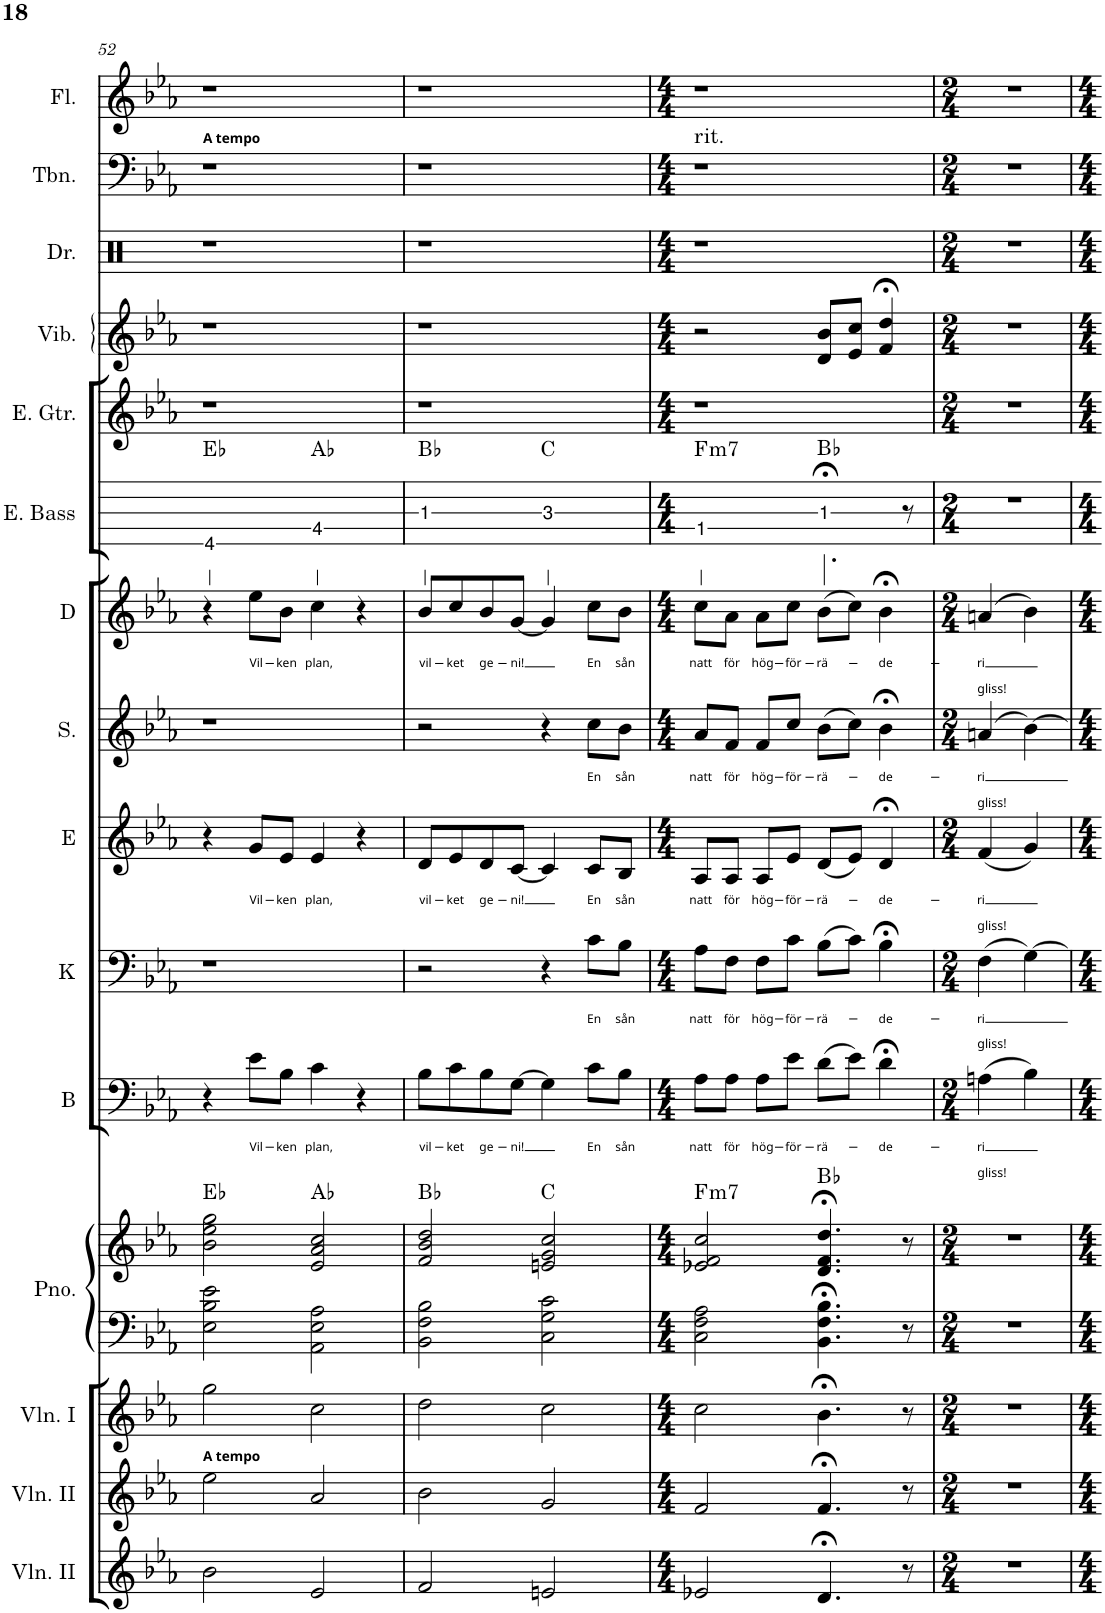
**kern	**kern	**kern	**kern	**kern	**harte	**kern	**text	**kern	**text	**kern	**text	**kern	**text	**kern	**text	**kern	**harte	**kern	**harte	**kern	**kern	**kern	**kern	**kern
*part16	*part15	*part14	*part13	*part13	*part13	*part12	*part12	*part11	*part11	*part10	*part10	*part9	*part9	*part8	*part8	*part7	*part7	*part6	*part6	*part5	*part4	*part3	*part2	*part1
*staff17	*staff16	*staff15	*staff14	*staff13	*	*staff12	*staff12	*staff11	*staff11	*staff10	*staff10	*staff9	*staff9	*staff8	*staff8	*staff7	*	*staff6	*	*staff5	*staff4	*staff3	*staff2	*staff1
*I"Violin III	*I"Violin II	*I"Violin I	*I"Piano	*	*	*I"Bacon	*	*I"Kat	*	*I"Elisabet	*	*I"Shakespeare	*	*I"Drake	*	*I"Elbas	*	*I"Elbas noter	*	*I"Elgitarr	*I"Vibrafon	*I"Trumset	*I"Trombon	*I"Flöjt
*I'Vln. II	*I'Vln. II	*I'Vln. I	*I'Pno.	*	*	*I'B	*	*I'K	*	*I'E	*	*I'S.	*	*I'D	*	*	*	*	*	*I'E. Gtr.	*I'Vib.	*	*I'Tbn.	*I'Fl.
!!LO:PB:g=z
*clefG2	*clefG2	*clefG2	*clefF4	*clefG2	*	*clefF4	*	*clefF4	*	*clefG2	*	*clefG2	*	*clefG2	*	*	*	*clefF4	*	*clefG2	*clefG2	*clefX	*clefF4	*clefG2
*	*	*	*	*	*	*	*	*	*	*	*	*	*	*	*	*	*	*Trd7c12	*	*Trd7c12	*	*	*	*Trd-7c-12
*k[b-e-a-]	*k[b-e-a-]	*k[b-e-a-]	*k[b-e-a-]	*k[b-e-a-]	*	*k[b-e-a-]	*	*k[b-e-a-]	*	*k[b-e-a-]	*	*k[b-e-a-]	*	*k[b-e-a-]	*	*k[b-e-a-]	*	*k[b-e-a-]	*	*k[b-e-a-]	*k[b-e-a-]	*k[]	*k[b-e-a-]	*k[b-e-a-]
*E-:	*E-:	*E-:	*E-:	*E-:	*	*E-:	*	*E-:	*	*E-:	*	*E-:	*	*E-:	*	*E-:	*	*E-:	*	*E-:	*E-:	*	*E-:	*E-:
*M4/4	*M4/4	*M4/4	*M4/4	*M4/4	*	*M4/4	*	*M4/4	*	*M4/4	*	*M4/4	*	*M4/4	*	*M4/4	*	*M4/4	*	*M4/4	*M4/4	*M4/4	*M4/4	*M4/4
=52	=52	=52	=52	=52	=52	=52	=52	=52	=52	=52	=52	=52	=52	=52	=52	=52	=52	=52	=52	=52	=52	=52	=52	=52
!	!	!	!	!	!	!	!	!	!	!	!	!	!	!	!	!	!	!	!	!	!	!	!	!LO:TX:b:B:t=A tempo
!	!	!LO:TX:b:B:t=A tempo	!	!	!	!	!	!	!	!	!	!	!	!	!	!	!	!	!	!	!	!	!	!
2b-\	2ee-\	2gg\	2E-\ 2B-\ 2e-\	2b-\ 2ee-\ 2gg\	Eb:maj	4r	.	1r	.	4r	.	1r	.	4r	.	2EE-\	Eb:maj	2E-	Eb:maj	1r	1r	1r	1r	1r
!	!	!	!	!	!	!	!LO:LY:b	!	!	!	!LO:LY:b	!	!	!	!LO:LY:b	!	!	!	!	!	!	!	!	!
.	.	.	.	.	.	8e-\L	Vil-	.	.	8g/L	Vil-	.	.	8ee-\L	Vil-	.	.	.	.	.	.	.	.	.
!	!	!	!	!	!	!	!LO:LY:b	!	!	!	!LO:LY:b	!	!	!	!LO:LY:b	!	!	!	!	!	!	!	!	!
.	.	.	.	.	.	8B-\J	-ken	.	.	8e-/J	-ken	.	.	8b-\J	-ken	.	.	.	.	.	.	.	.	.
!	!	!	!	!	!	!	!LO:LY:b	!	!	!	!LO:LY:b	!	!	!	!LO:LY:b	!	!	!	!	!	!	!	!	!
2e-/	2a-/	2cc\	2AA-\ 2E-\ 2A-\	2e-/ 2a-/ 2cc/	Ab:maj	4c\	plan,	.	.	4e-/	plan,	.	.	4cc\	plan,	2AA-\	Ab:maj	2A-	Ab:maj	.	.	.	.	.
.	.	.	.	.	.	4r	.	.	.	4r	.	.	.	4r	.	.	.	.	.	.	.	.	.	.
=53	=53	=53	=53	=53	=53	=53	=53	=53	=53	=53	=53	=53	=53	=53	=53	=53	=53	=53	=53	=53	=53	=53	=53	=53
!	!	!	!	!	!	!	!LO:LY:b	!	!	!	!LO:LY:b	!	!	!	!LO:LY:b	!	!	!	!	!	!	!	!	!
2f/	2b-\	2dd\	2BB-\ 2F\ 2B-\	2f/ 2b-/ 2dd/	Bb:maj	8B-\L	vil-	2r	.	8d/L	vil-	2r	.	8b-/L	vil-	2BB-\	Bb:maj	2B-	Bb:maj	1r	1r	1r	1r	1r
!	!	!	!	!	!	!	!LO:LY:b	!	!	!	!LO:LY:b	!	!	!	!LO:LY:b	!	!	!	!	!	!	!	!	!
.	.	.	.	.	.	8c\	-ket	.	.	8e-/	-ket	.	.	8cc/	-ket	.	.	.	.	.	.	.	.	.
!	!	!	!	!	!	!	!LO:LY:b	!	!	!	!LO:LY:b	!	!	!	!LO:LY:b	!	!	!	!	!	!	!	!	!
.	.	.	.	.	.	8B-\	ge-	.	.	8d/	ge-	.	.	8b-/	ge-	.	.	.	.	.	.	.	.	.
!	!	!	!	!	!	!	!LO:LY:b	!	!	!	!LO:LY:b	!	!	!	!LO:LY:b	!	!	!	!	!	!	!	!	!
.	.	.	.	.	.	[8G\J	-ni!	.	.	[8c/J	-ni!	.	.	[8g/J	-ni!	.	.	.	.	.	.	.	.	.
2en/	2g/	2cc\	2C\ 2G\ 2c\	2en/ 2g/ 2cc/	C:maj	4G\]	.	4r	.	4c/]	.	4r	.	4g/]	.	2C\	C:maj	2c	C:maj	.	.	.	.	.
!	!	!	!	!	!	!	!LO:LY:b	!	!LO:LY:b	!	!LO:LY:b	!	!LO:LY:b	!	!LO:LY:b	!	!	!	!	!	!	!	!	!
.	.	.	.	.	.	8c\L	En	8c\L	En	8c/L	En	8cc\L	En	8cc\L	En	.	.	.	.	.	.	.	.	.
!	!	!	!	!	!	!	!LO:LY:b	!	!LO:LY:b	!	!LO:LY:b	!	!LO:LY:b	!	!LO:LY:b	!	!	!	!	!	!	!	!	!
.	.	.	.	.	.	8B-\J	sån	8B-\J	sån	8B-/J	sån	8b-\J	sån	8b-\J	sån	.	.	.	.	.	.	.	.	.
=54	=54	=54	=54	=54	=54	=54	=54	=54	=54	=54	=54	=54	=54	=54	=54	=54	=54	=54	=54	=54	=54	=54	=54	=54
*M4/4	*M4/4	*M4/4	*M4/4	*M4/4	*	*M4/4	*	*M4/4	*	*M4/4	*	*M4/4	*	*M4/4	*	*M4/4	*	*M4/4	*	*M4/4	*M4/4	*M4/4	*M4/4	*M4/4
!	!	!	!	!	!	!	!	!	!	!	!	!	!	!	!	!	!	!	!	!	!	!	!	!LO:TX:b:t=rit.
!	!	!	!	!	!LO:H:kt=m7	!	!LO:LY:b	!	!LO:LY:b	!	!LO:LY:b	!	!LO:LY:b	!	!LO:LY:b	!	!LO:H:kt=m7	!	!LO:H:kt=m7	!	!	!	!	!
2e-X/	2f/	2cc\	2C\ 2F\ 2A-\	2e-X/ 2f/ 2cc/	F:min7	8A-\L	natt	8A-\L	natt	8A-/L	natt	8a-/L	natt	8cc\L	natt	2FF\	F:min7	2F	F:min7	1r	2r	1r	1r	1r
!	!	!	!	!	!	!	!LO:LY:b	!	!LO:LY:b	!	!LO:LY:b	!	!LO:LY:b	!	!LO:LY:b	!	!	!	!	!	!	!	!	!
.	.	.	.	.	.	8A-\J	för	8F\J	för	8A-/J	för	8f/J	för	8a-\J	för	.	.	.	.	.	.	.	.	.
!	!	!	!	!	!	!	!LO:LY:b	!	!LO:LY:b	!	!LO:LY:b	!	!LO:LY:b	!	!LO:LY:b	!	!	!	!	!	!	!	!	!
.	.	.	.	.	.	8A-\L	hög-	8F\L	hög-	8A-/L	hög-	8f/L	hög-	8a-\L	hög-	.	.	.	.	.	.	.	.	.
!	!	!	!	!	!	!	!LO:LY:b	!	!LO:LY:b	!	!LO:LY:b	!	!LO:LY:b	!	!LO:LY:b	!	!	!	!	!	!	!	!	!
.	.	.	.	.	.	8e-\J	-för-	8c\J	-för-	8e-/J	-för-	8cc/J	-för-	8cc\J	-för-	.	.	.	.	.	.	.	.	.
!	!	!	!	!	!	!	!LO:LY:b	!	!LO:LY:b	!	!LO:LY:b	!	!LO:LY:b	!	!LO:LY:b	!	!	!	!	!	!	!	!	!
4.d;</	4.f;</	4.b-;<\	4.BB-\;< 4.F\;< 4.B-\;<	4.d/;< 4.f/;< 4.dd/;<	Bb:maj	(8d\L	-rä-	(8B-\L	-rä-	(8d/L	-rä-	(8b-\L	-rä-	(8b-\L	-rä-	4.BB-;<\	Bb:maj	4.B-;<	Bb:maj	.	8d/ 8b-/L	.	.	.
.	.	.	.	.	.	8e-\J)	.	8c\J)	.	8e-/J)	.	8cc\J)	.	8cc\J)	.	.	.	.	.	.	8e-/ 8cc/J	.	.	.
!	!	!	!	!	!	!	!LO:LY:b	!	!LO:LY:b	!	!LO:LY:b	!	!LO:LY:b	!	!LO:LY:b	!	!	!	!	!	!	!	!	!
.	.	.	.	.	.	4d;<\	-de-	4B-;<\	-de-	4d;</	-de-	4b-;<\	-de-	4b-;<\	-de-	.	.	.	.	.	4f/;< 4dd/;<	.	.	.
8r	8r	8r	8r	8r	.	.	.	.	.	.	.	.	.	.	.	8r	.	8r	.	.	.	.	.	.
=55	=55	=55	=55	=55	=55	=55	=55	=55	=55	=55	=55	=55	=55	=55	=55	=55	=55	=55	=55	=55	=55	=55	=55	=55
*M2/4	*M2/4	*M2/4	*M2/4	*M2/4	*	*M2/4	*	*M2/4	*	*M2/4	*	*M2/4	*	*M2/4	*	*M2/4	*	*M2/4	*	*M2/4	*M2/4	*M2/4	*M2/4	*M2/4
!	!	!	!	!	!	!	!	!	!	!	!	!	!	!LO:TX:b:t=gliss!	!	!	!	!	!	!	!	!	!	!
!	!	!	!	!	!	!	!	!	!	!	!	!LO:TX:b:t=gliss!	!	!	!	!	!	!	!	!	!	!	!	!
!	!	!	!	!	!	!	!	!	!	!LO:TX:b:t=gliss!	!	!	!	!	!	!	!	!	!	!	!	!	!	!
!	!	!	!	!	!	!	!	!LO:TX:b:t=gliss!	!	!	!	!	!	!	!	!	!	!	!	!	!	!	!	!
!	!	!	!	!	!	!LO:TX:b:t=gliss!	!	!	!	!	!	!	!	!	!	!	!	!	!	!	!	!	!	!
!	!	!	!	!	!	!	!LO:LY:b	!	!LO:LY:b	!	!LO:LY:b	!	!LO:LY:b	!	!LO:LY:b	!	!	!	!	!	!	!	!	!
2r	2r	2r	2r	2r	.	(4An\	-ri	(4F\	-ri	(4f/	-ri	(4an/	-ri	(4an/	-ri	2r	.	2r	.	2r	2r	2r	2r	2r
.	.	.	.	.	.	4B-\)	.	[4G\)	.	4g/)	.	[4b-\)	.	4b-\)	.	.	.	.	.	.	.	.	.	.
=	=	=	=	=	=	=	=	=	=	=	=	=	=	=	=	=	=	=	=	=	=	=	=	=
*-	*-	*-	*-	*-	*-	*-	*-	*-	*-	*-	*-	*-	*-	*-	*-	*-	*-	*-	*-	*-	*-	*-	*-	*-
